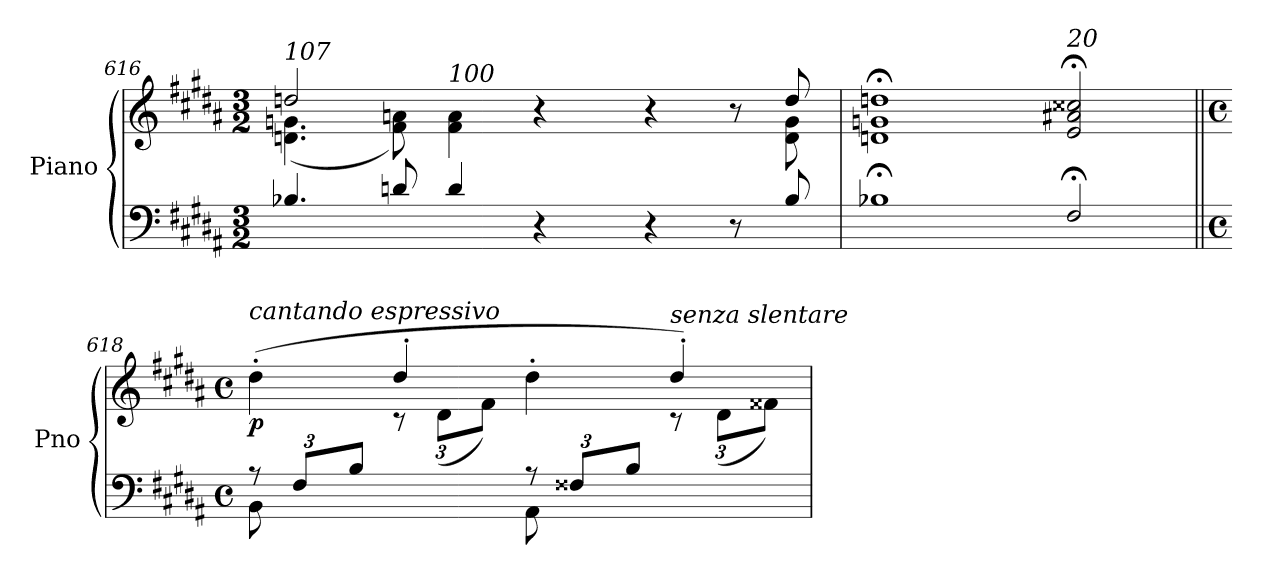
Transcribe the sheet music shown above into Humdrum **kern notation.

**kern	**kern	**dynam
*part1	*part1	*part1
*staff2	*staff1	*staff1/2
*I"Piano	*	*
*I'Pno	*	*
*clefF4	*clefG2	*
*k[f#c#g#d#a#]	*k[f#c#g#d#a#]	*
*M3/2	*M3/2	*
=616	=616	=616
*	*^	*
!	!LO:TX:a:i:t=107	!	!
4.B-X/	2ddn/	(>4.dn\ 4.gn\	.
8dn/	.	8f#\ 8an\)	.
!	!LO:TX:a:i:t=100	!	!
4d/	4ryy	4f#\ 4a\	.
4r	4r	8ryy	.
*	*v	*v	*
4r	4r	.
8r	8r	.
*	*^	*
8B-/	8dd/	8d\ 8g\	.
!!LO:LB:g=z
=617	=617	=617	=617
!	!LO:TX:a:i:t=50	!	!
*	*v	*v	*
1B-X;	1dn;< 1gn;< 1ddn;<	.
!	!LO:TX:a:i:t=20	!
2F#;/	2e/;< 2a#X/;< 2cc##X/;<	.
=618||	=618||	=618||
*M4/4	*M4/4	*
*met(c)	*met(c)	*
*Xbrackettup	*	*
*^	*^	*
!	!	!LO:TX:a:i:t=cantando espressivo	!	!
!	!	!	!	!LO:DY:b
12r	8BB\	(>4dd#'\	4ryy	p
12F#/L	.	.	.	.
.	4.ryy	.	.	.
12B/J	.	.	.	.
*	*	*	*Xbrackettup	*
4ryy	.	4dd#'/	12r	.
.	.	.	(>12d#\L	.
.	.	.	12f#\J)	.
12r	8AA#\	4dd#'\	4ryy	.
12F##X/L	.	.	.	.
.	4.ryy	.	.	.
12B/J	.	.	.	.
!	!	!LO:TX:a:i:t=senza slentare	!	!
4ryy	.	4dd#'/)	12r	.
.	.	.	(>12d#\L	.
.	.	.	12f##X\J)	.
*v	*v	*	*	*
*	*v	*v	*
=	=	=
*-	*-	*-
